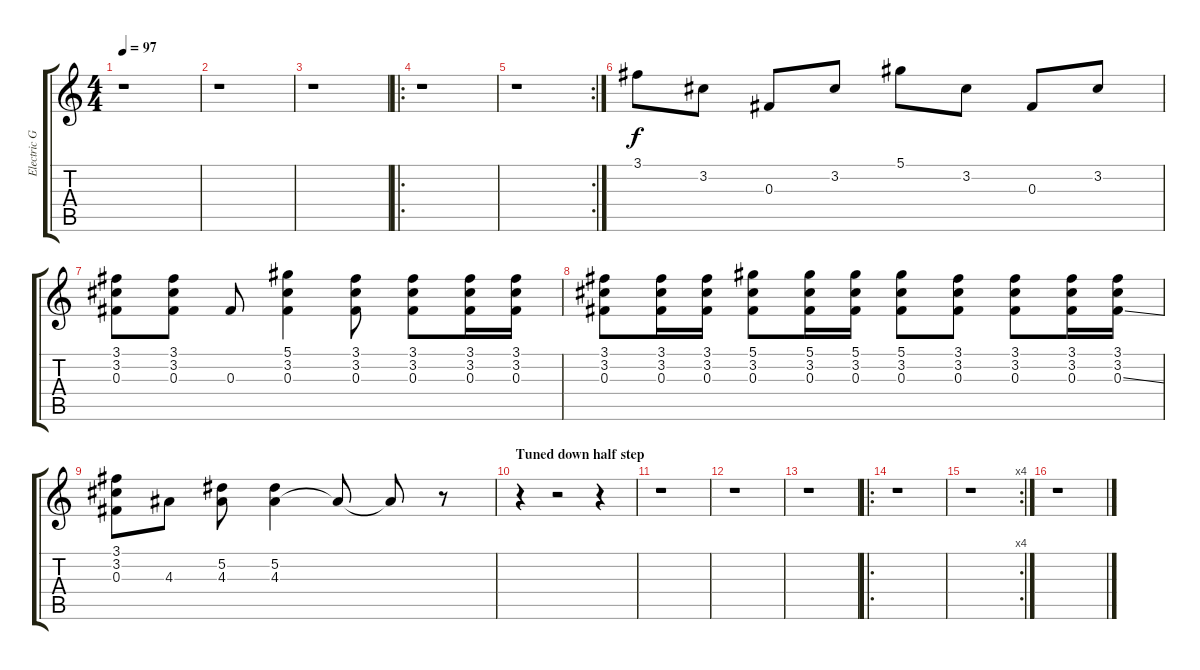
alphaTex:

\track ("Electric Guitar (Distortion)" "Electric G") {instrument distortionguitar}
\staff {score tabs}
\tuning (Eb4 Bb3 Gb3 Db3 Ab2 Eb2) {hide}
\ts (4 4)
\tempo 97
\clef g2
\ks c
r.1{dy f} |
r.1 |
r.1 |
\ro
r.1 |
\rc 2
r.1 |
3.1.8 3.2.8 0.3.8 3.2.8 5.1.8 3.2.8 0.3.8 3.2.8 |
(3.1 3.2 0.3).8 (3.1 3.2 0.3).8 0.3.8 (5.1 3.2 0.3).4 (3.1 3.2 0.3).8 (3.1 3.2 0.3).8 (3.1 3.2 0.3).16 (3.1 3.2 0.3).16 |
(3.1 3.2 0.3).8 (3.1 3.2 0.3).16 (3.1 3.2 0.3).16 (5.1 3.2 0.3).8 (5.1 3.2 0.3).16 (5.1 3.2 0.3).16 (5.1 3.2 0.3).8 (3.1 3.2 0.3).8 (3.1 3.2 0.3).8 (3.1 3.2 0.3).16 (3.1 3.2 0.3{ss}).16 |
(3.1 3.2 0.3).8 4.3.8 (5.2 4.3).8 (5.2 4.3).4 4.3{t}.8 4.3{t}.8 r.8 |
\section ("" "Tuned down half step")
r.4 r.2 r.4 |
r.1 |
r.1 |
r.1 |
\ro
r.1 |
\rc 4
r.1 |
r.1
